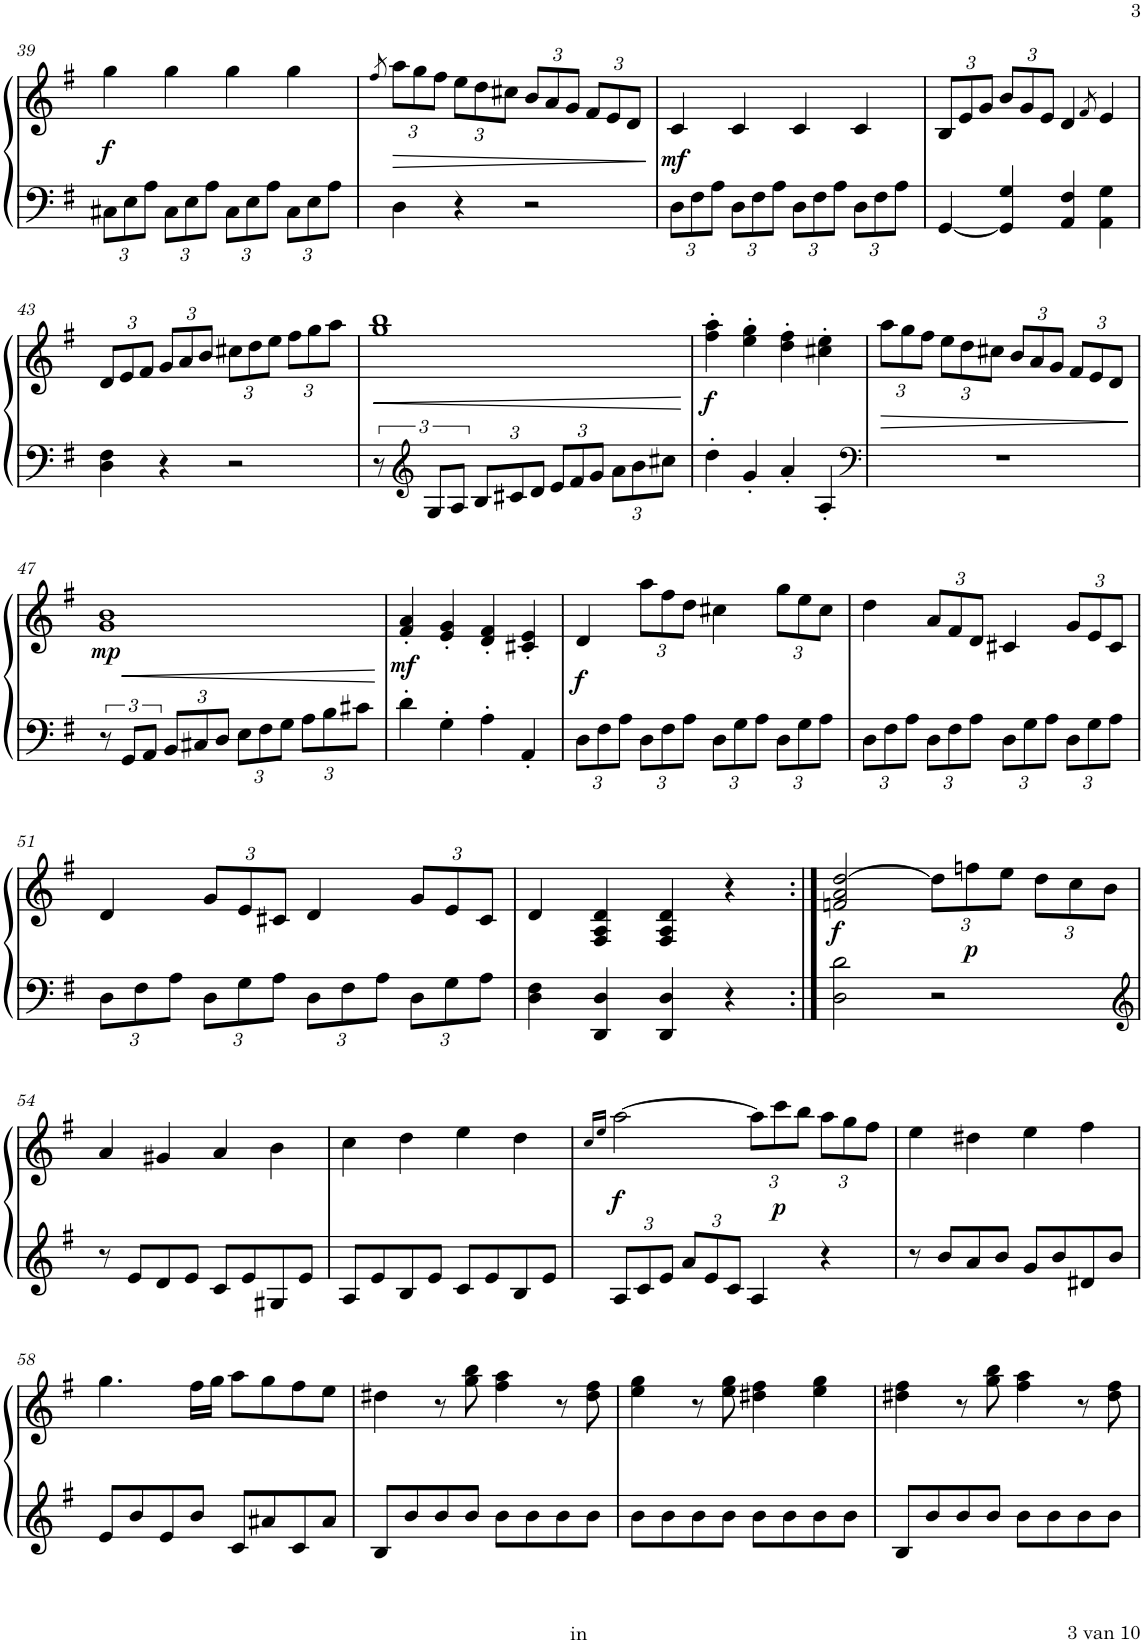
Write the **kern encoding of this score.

**kern	**kern	**dynam
*part1	*part1	*part1
*staff2	*staff1	*staff1/2
*I"Piano	*	*
*I'Pno.	*	*
!!LO:PB:g=z
*clefF4	*clefG2	*
*k[f#]	*k[f#]	*
*M2/2	*M2/2	*
*met(c|)	*met(c|)	*
*Xbrackettup	*	*
=39	=39	=39
!	!	!LO:DY:b
12C#X\L	4gg\	f
12E\	.	.
12A\J	.	.
12C#\L	4gg\	.
12E\	.	.
12A\J	.	.
12C#\L	4gg\	.
12E\	.	.
12A\J	.	.
12C#\L	4gg\	.
12E\	.	.
12A\J	.	.
=40	=40	=40
.	8qff#/	.
*	*Xbrackettup	*
4D\	12aa\L	.
.	12gg\	.
.	12ff#\J	.
4r	12ee\L	.
.	12dd\	.
.	12cc#X\J	.
2r	12b/L	.
.	12a/	.
.	12g/J	.
.	12f#/L	.
.	12e/	.
.	12d/J	.
=41	=41	=41
!	!	!LO:DY:b
12D\L	4c/	mf
12F#\	.	.
12A\J	.	.
12D\L	4c/	.
12F#\	.	.
12A\J	.	.
12D\L	4c/	.
12F#\	.	.
12A\J	.	.
12D\L	4c/	.
12F#\	.	.
12A\J	.	.
=42	=42	=42
[4GG/	12B/L	.
.	12e/	.
.	12g/J	.
4GG/] 4G/	12b/L	.
.	12g/	.
.	12e/J	.
4AA/ 4F#/	4d/	.
.	8qf#/	.
4AA\ 4G\	4e/	.
!!LO:LB:g=z
=43	=43	=43
4D\ 4F#\	12d/L	.
.	12e/	.
.	12f#/J	.
4r	12g/L	.
.	12a/	.
.	12b/J	.
2r	12cc#X\L	.
.	12dd\	.
.	12ee\J	.
.	12ff#\L	.
.	12gg\	.
.	12aa\J	.
=44	=44	=44
*brackettup	*	*
!	!	!LO:HP:b
12r	1gg 1bb	<
*clefG2	*	*
12G/L	.	.
12A/J	.	.
*Xbrackettup	*	*
12B/L	.	.
12c#X/	.	.
12d/J	.	.
12e/L	.	.
12f#/	.	.
12g/J	.	.
12a\L	.	.
12b\	.	.
12cc#X\J	.	.
.	.	[
=45	=45	=45
!	!	!LO:DY:b
4dd'\	4ff#\' 4aa\'	f
4g'/	4ee\' 4gg\'	.
4a'/	4dd\' 4ff#\'	.
4A'/	4cc#X\' 4ee\'	.
=46	=46	=46
*clefF4	*	*
!	!	!LO:HP:b
1r	12aa\L	>
.	12gg\	.
.	12ff#\J	.
.	12ee\L	.
.	12dd\	.
.	12cc#X\J	.
.	12b/L	.
.	12a/	.
.	12g/J	.
.	12f#/L	.
.	12e/	.
.	12d/J	.
.	.	]
!!LO:LB:g=z
=47	=47	=47
*brackettup	*	*
!	!	!LO:DY:b
12r	1g 1b	mp
12GG/L	.	.
12AA/J	.	.
*Xbrackettup	*	*
12BB/L	.	.
12C#X/	.	.
12D/J	.	.
12E\L	.	.
12F#\	.	.
12G\J	.	.
12A\L	.	.
12B\	.	.
12c#X\J	.	.
=48	=48	=48
!	!	!LO:DY:b
4d'\	4f#/' 4a/'	mf
4G'\	4e/' 4g/'	.
4A'\	4d/' 4f#/'	.
4AA'/	4c#X/' 4e/'	.
=49	=49	=49
!	!	!LO:DY:b
12D\L	4d/	f
12F#\	.	.
12A\J	.	.
12D\L	12aa\L	.
12F#\	12ff#\	.
12A\J	12dd\J	.
12D\L	4cc#X\	.
12G\	.	.
12A\J	.	.
12D\L	12gg\L	.
12G\	12ee\	.
12A\J	12cc#\J	.
=50	=50	=50
12D\L	4dd\	.
12F#\	.	.
12A\J	.	.
12D\L	12a/L	.
12F#\	12f#/	.
12A\J	12d/J	.
12D\L	4c#X/	.
12G\	.	.
12A\J	.	.
12D\L	12g/L	.
12G\	12e/	.
12A\J	12c#/J	.
!!LO:LB:g=z
=51	=51	=51
12D\L	4d/	.
12F#\	.	.
12A\J	.	.
12D\L	12g/L	.
12G\	12e/	.
12A\J	12c#X/J	.
12D\L	4d/	.
12F#\	.	.
12A\J	.	.
12D\L	12g/L	.
12G\	12e/	.
12A\J	12c#/J	.
=52	=52	=52
4D\ 4F#\	4d/	.
4DD/ 4D/	4F#/ 4A/ 4d/	.
4DD/ 4D/	4F#/ 4A/ 4d/	.
4r	4r	.
=53:|!	=53:|!	=53:|!
!	!	!LO:DY:b
2D\ 2d\	2fn/ 2a/ [2dd/	f
2r	12dd\L]	.
!	!	!LO:DY:b
.	12ffn\	p
.	12ee\J	.
.	12dd\L	.
.	12cc\	.
.	12b\J	.
!!LO:LB:g=z
=54	=54	=54
*clefG2	*	*
8r	4a/	.
8e/L	.	.
8d/	4g#X/	.
8e/J	.	.
8c/L	4a/	.
8e/	.	.
8G#X/	4b\	.
8e/J	.	.
=55	=55	=55
8A/L	4cc\	.
8e/	.	.
8B/	4dd\	.
8e/J	.	.
8c/L	4ee\	.
8e/	.	.
8B/	4dd\	.
8e/J	.	.
=56	=56	=56
.	16qcc/LL	.
.	16qee/JJ	.
!	!	!LO:DY:b
12A/L	[2aa\	f
12c/	.	.
12e/J	.	.
12a/L	.	.
12e/	.	.
12c/J	.	.
4A/	12aa\L]	.
!	!	!LO:DY:b
.	12ccc\	p
.	12bb\J	.
4r	12aa\L	.
.	12gg\	.
.	12ff#\J	.
=57	=57	=57
8r	4ee\	.
8b/L	.	.
8a/	4dd#X\	.
8b/J	.	.
8g/L	4ee\	.
8b/	.	.
8d#X/	4ff#\	.
8b/J	.	.
!!LO:LB:g=z
=58	=58	=58
8e/L	4.gg\	.
8b/	.	.
8e/	.	.
8b/J	16ff#\LL	.
.	16gg\JJ	.
8c/L	8aa\L	.
8a#X/	8gg\	.
8c/	8ff#\	.
8a#/J	8ee\J	.
=59	=59	=59
8B/L	4dd#X\	.
8b/	.	.
8b/	8r	.
8b/J	8gg\ 8bb\	.
8b\L	4ff#\ 4aa\	.
8b\	.	.
8b\	8r	.
8b\J	8dd#\ 8ff#\	.
=60	=60	=60
8b\L	4ee\ 4gg\	.
8b\	.	.
8b\	8r	.
8b\J	8ee\ 8gg\	.
8b\L	4dd#X\ 4ff#\	.
8b\	.	.
8b\	4ee\ 4gg\	.
8b\J	.	.
=61	=61	=61
8B/L	4dd#X\ 4ff#\	.
8b/	.	.
8b/	8r	.
8b/J	8gg\ 8bb\	.
8b\L	4ff#\ 4aa\	.
8b\	.	.
8b\	8r	.
8b\J	8dd#\ 8ff#\	.
=	=	=
*-	*-	*-
